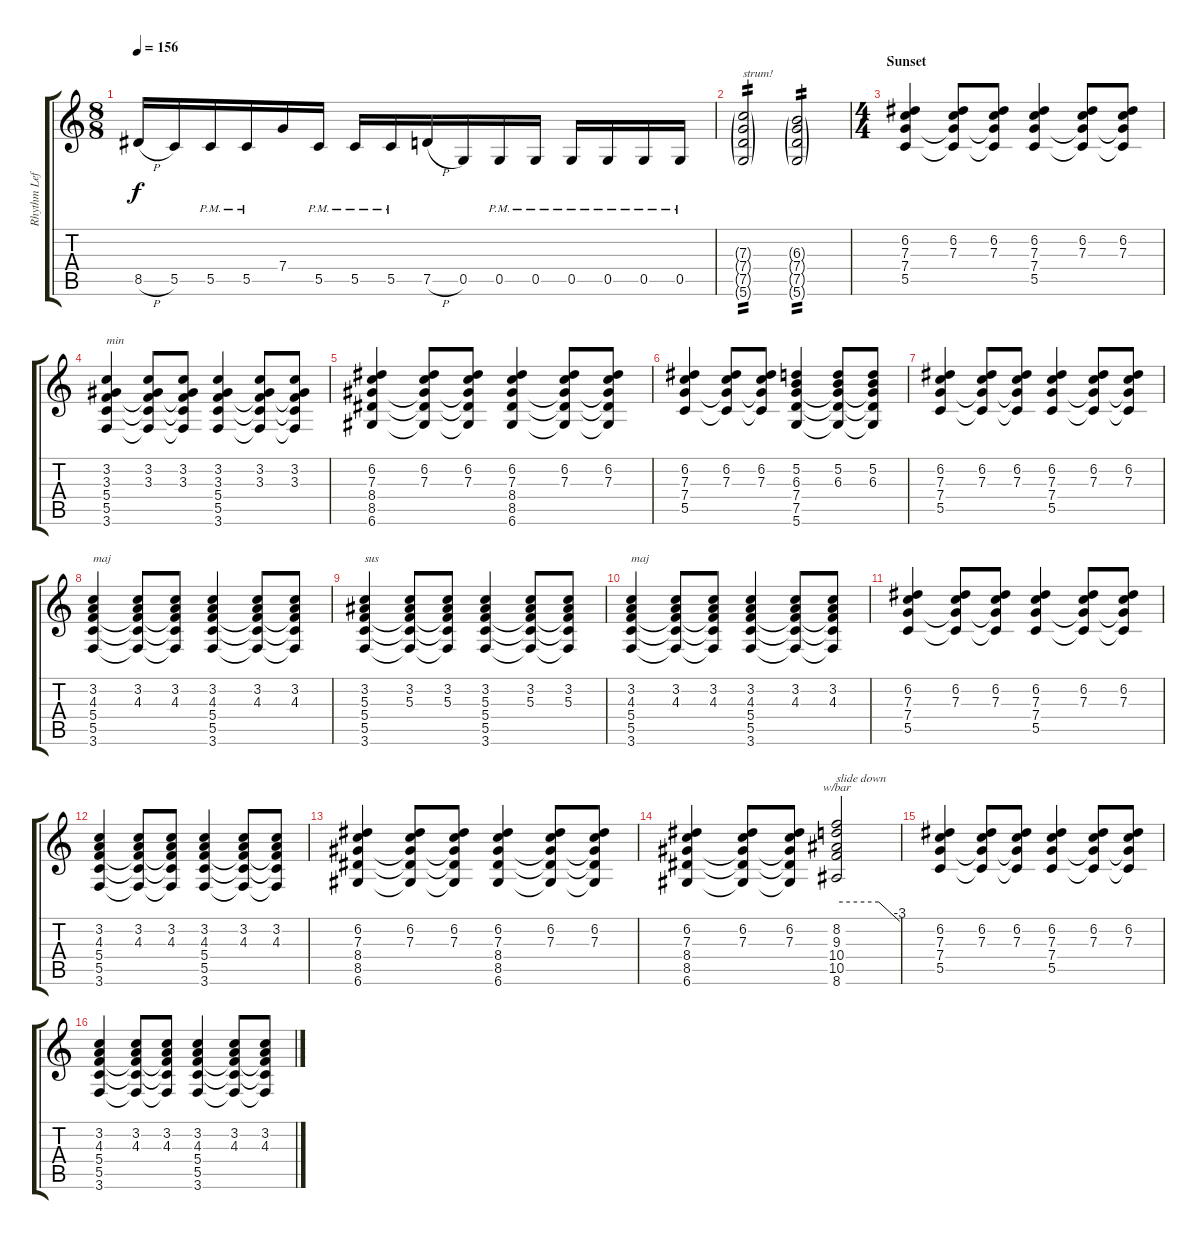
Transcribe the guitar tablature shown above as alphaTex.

\track ("Rhythm Left" "Rhythm Lef") {instrument distortionguitar}
\staff {score tabs}
\tuning (D4 A3 F3 C3 G2 D2) {hide}
\ts (8 8)
\tempo 156
\clef g2
\ks c
8.5{h}.16{dy f} 5.5.16 5.5{pm}.16 5.5{pm}.16 7.4.16 5.5{pm}.16 5.5{pm}.16 5.5{pm}.16 7.5{h}.16 0.5.16 0.5{pm}.16 0.5{pm}.16 0.5{pm}.16 0.5{pm}.16 0.5{pm}.16 0.5{pm}.16 |
(7.3{g} 7.4{g} 7.5{g} 5.6{g}).2{txt "strum!" tp 2} (6.3{g} 7.4{g} 7.5{g} 5.6{g}).2{tp 2} |
\ts (4 4)
\section ("" "Sunset")
(6.2 7.3 7.4 5.5).4 (6.2 7.3 7.4{t} 5.5{t}).8 (6.2 7.3 7.4{t} 5.5{t}).8 (6.2 7.3 7.4 5.5).4 (6.2 7.3 7.4{t} 5.5{t}).8 (6.2 7.3 7.4{t} 5.5{t}).8 |
(3.2 3.3 5.4 5.5 3.6).4{txt "min"} (3.2 3.3 5.4{t} 5.5{t} 3.6{t}).8 (3.2 3.3 5.4{t} 5.5{t} 3.6{t}).8 (3.2 3.3 5.4 5.5 3.6).4 (3.2 3.3 5.4{t} 5.5{t} 3.6{t}).8 (3.2 3.3 5.4{t} 5.5{t} 3.6{t}).8 |
(6.2 7.3 8.4 8.5 6.6).4 (6.2 7.3 8.4{t} 8.5{t} 6.6{t}).8 (6.2 7.3 8.4{t} 8.5{t} 6.6{t}).8 (6.2 7.3 8.4 8.5 6.6).4 (6.2 7.3 8.4{t} 8.5{t} 6.6{t}).8 (6.2 7.3 8.4{t} 8.5{t} 6.6{t}).8 |
(6.2 7.3 7.4 5.5).4 (6.2 7.3 7.4{t} 5.5{t}).8 (6.2 7.3 7.4{t} 5.5{t}).8 (5.2 6.3 7.4 7.5 5.6).4 (5.2 6.3 7.4{t} 7.5{t} 5.6{t}).8 (5.2 6.3 7.4{t} 7.5{t} 5.6{t}).8 |
(6.2 7.3 7.4 5.5).4 (6.2 7.3 7.4{t} 5.5{t}).8 (6.2 7.3 7.4{t} 5.5{t}).8 (6.2 7.3 7.4 5.5).4 (6.2 7.3 7.4{t} 5.5{t}).8 (6.2 7.3 7.4{t} 5.5{t}).8 |
(3.2 4.3 5.4 5.5 3.6).4{txt "maj"} (3.2 4.3 5.4{t} 5.5{t} 3.6{t}).8 (3.2 4.3 5.4{t} 5.5{t} 3.6{t}).8 (3.2 4.3 5.4 5.5 3.6).4 (3.2 4.3 5.4{t} 5.5{t} 3.6{t}).8 (3.2 4.3 5.4{t} 5.5{t} 3.6{t}).8 |
(3.2 5.3 5.4 5.5 3.6).4{txt "sus"} (3.2 5.3 5.4{t} 5.5{t} 3.6{t}).8 (3.2 5.3 5.4{t} 5.5{t} 3.6{t}).8 (3.2 5.3 5.4 5.5 3.6).4 (3.2 5.3 5.4{t} 5.5{t} 3.6{t}).8 (3.2 5.3 5.4{t} 5.5{t} 3.6{t}).8 |
(3.2 4.3 5.4 5.5 3.6).4{txt "maj"} (3.2 4.3 5.4{t} 5.5{t} 3.6{t}).8 (3.2 4.3 5.4{t} 5.5{t} 3.6{t}).8 (3.2 4.3 5.4 5.5 3.6).4 (3.2 4.3 5.4{t} 5.5{t} 3.6{t}).8 (3.2 4.3 5.4{t} 5.5{t} 3.6{t}).8 |
(6.2 7.3 7.4 5.5).4 (6.2 7.3 7.4{t} 5.5{t}).8 (6.2 7.3 7.4{t} 5.5{t}).8 (6.2 7.3 7.4 5.5).4 (6.2 7.3 7.4{t} 5.5{t}).8 (6.2 7.3 7.4{t} 5.5{t}).8 |
(3.2 4.3 5.4 5.5 3.6).4 (3.2 4.3 5.4{t} 5.5{t} 3.6{t}).8 (3.2 4.3 5.4{t} 5.5{t} 3.6{t}).8 (3.2 4.3 5.4 5.5 3.6).4 (3.2 4.3 5.4{t} 5.5{t} 3.6{t}).8 (3.2 4.3 5.4{t} 5.5{t} 3.6{t}).8 |
(6.2 7.3 8.4 8.5 6.6).4 (6.2 7.3 8.4{t} 8.5{t} 6.6{t}).8 (6.2 7.3 8.4{t} 8.5{t} 6.6{t}).8 (6.2 7.3 8.4 8.5 6.6).4 (6.2 7.3 8.4{t} 8.5{t} 6.6{t}).8 (6.2 7.3 8.4{t} 8.5{t} 6.6{t}).8 |
(6.2 7.3 8.4 8.5 6.6).4 (6.2 7.3 8.4{t} 8.5{t} 6.6{t}).8 (6.2 7.3 8.4{t} 8.5{t} 6.6{t}).8 (8.2 9.3 10.4 10.5 8.6).2{tbe (custom default 0 0 40 0 60 -12) txt "slide down"} |
(6.2 7.3 7.4 5.5).4 (6.2 7.3 7.4{t} 5.5{t}).8 (6.2 7.3 7.4{t} 5.5{t}).8 (6.2 7.3 7.4 5.5).4 (6.2 7.3 7.4{t} 5.5{t}).8 (6.2 7.3 7.4{t} 5.5{t}).8 |
(3.2 4.3 5.4 5.5 3.6).4 (3.2 4.3 5.4{t} 5.5{t} 3.6{t}).8 (3.2 4.3 5.4{t} 5.5{t} 3.6{t}).8 (3.2 4.3 5.4 5.5 3.6).4 (3.2 4.3 5.4{t} 5.5{t} 3.6{t}).8 (3.2 4.3 5.4{t} 5.5{t} 3.6{t}).8
